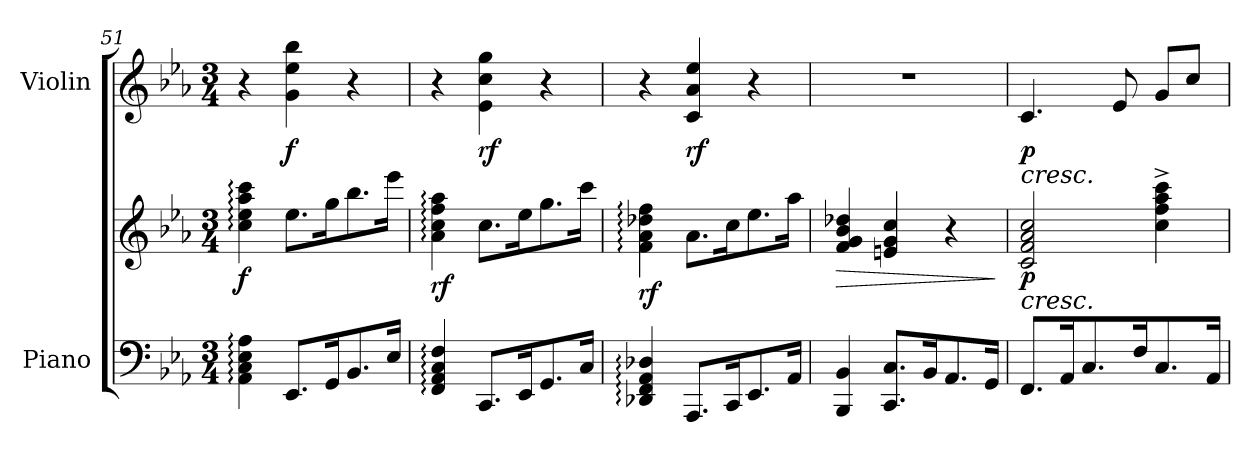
**kern	**kern	**dynam	**kern	**dynam
*part2	*part2	*part2	*part1	*part1
*staff3	*staff2	*staff2/3	*staff1	*staff1
*I"Piano	*	*	*I"Violin	*
*I'Pno	*	*	*I'Vln	*
!!LO:LB:g=z
*clefF4	*clefG2	*	*clefG2	*
*k[b-e-a-]	*k[b-e-a-]	*	*k[b-e-a-]	*
*M3/4	*M3/4	*	*M3/4	*
=51	=51	=51	=51	=51
!	!	!LO:DY:b	!	!
4AA-\: 4C\: 4E-\: 4A-\:	4cc\: 4ee-\: 4aa-\: 4ccc\:	f	4r	.
!	!	!	!	!LO:DY:b
8.EE-/L	8.ee-\L	.	4g\ 4ee-\ 4bb-\	f
16GG/K	16gg\K	.	.	.
8.BB-/	8.bb-\	.	4r	.
16E-/Jk	16eee-\Jk	.	.	.
=52	=52	=52	=52	=52
!	!	!LO:DY:b	!	!
4FF/: 4AA-/: 4C/: 4F/:	4a-\: 4cc\: 4ff\: 4aa-\:	rf	4r	.
!	!	!	!	!LO:DY:b
8.CC/L	8.cc\L	.	4e-\ 4cc\ 4gg\	rf
16EE-/K	16ee-\K	.	.	.
8.GG/	8.gg\	.	4r	.
16C/Jk	16ccc\Jk	.	.	.
=53	=53	=53	=53	=53
!	!	!LO:DY:b	!	!
4DD-X/: 4FF/: 4AA-/: 4D-X/:	4f\: 4a-\: 4dd-X\: 4ff\:	rf	4r	.
!	!	!	!	!LO:DY:b
8.AAA-/L	8.a-\L	.	4c/ 4a-/ 4ee-/	rf
16CC/K	16cc\K	.	.	.
8.EE-/	8.ee-\	.	4r	.
16AA-/Jk	16aa-\Jk	.	.	.
=54	=54	=54	=54	=54
!	!	!LO:HP:b	!	!
4BBB-/ 4BB-/	4f/ 4g/ 4b-/ 4dd-X/	>	2.r	.
8.CC/ 8.C/L	4en/ 4g/ 4cc/	.	.	.
16BB-/K	.	.	.	.
8.AA-/	4r	.	.	.
16GG/Jk	.	.	.	.
.	.	]	.	.
=55	=55	=55	=55	=55
!	!	!	!LO:TX:b:i:t=cresc.	!
!	!LO:TX:b:i:t=cresc.	!	!	!
!	!	!LO:DY:b	!	!LO:DY:b
8.FF/L	2c/ 2f/ 2a-/ 2cc/	p	4.c/	p
16AA-/K	.	.	.	.
8.C/	.	.	.	.
.	.	.	8e-/	.
16F/K	.	.	.	.
8.C/	4cc\^ 4ff\^ 4aa-\^ 4ccc\^	.	8g/L	.
.	.	.	8cc/J	.
16AA-/Jk	.	.	.	.
=	=	=	=	=
*-	*-	*-	*-	*-
